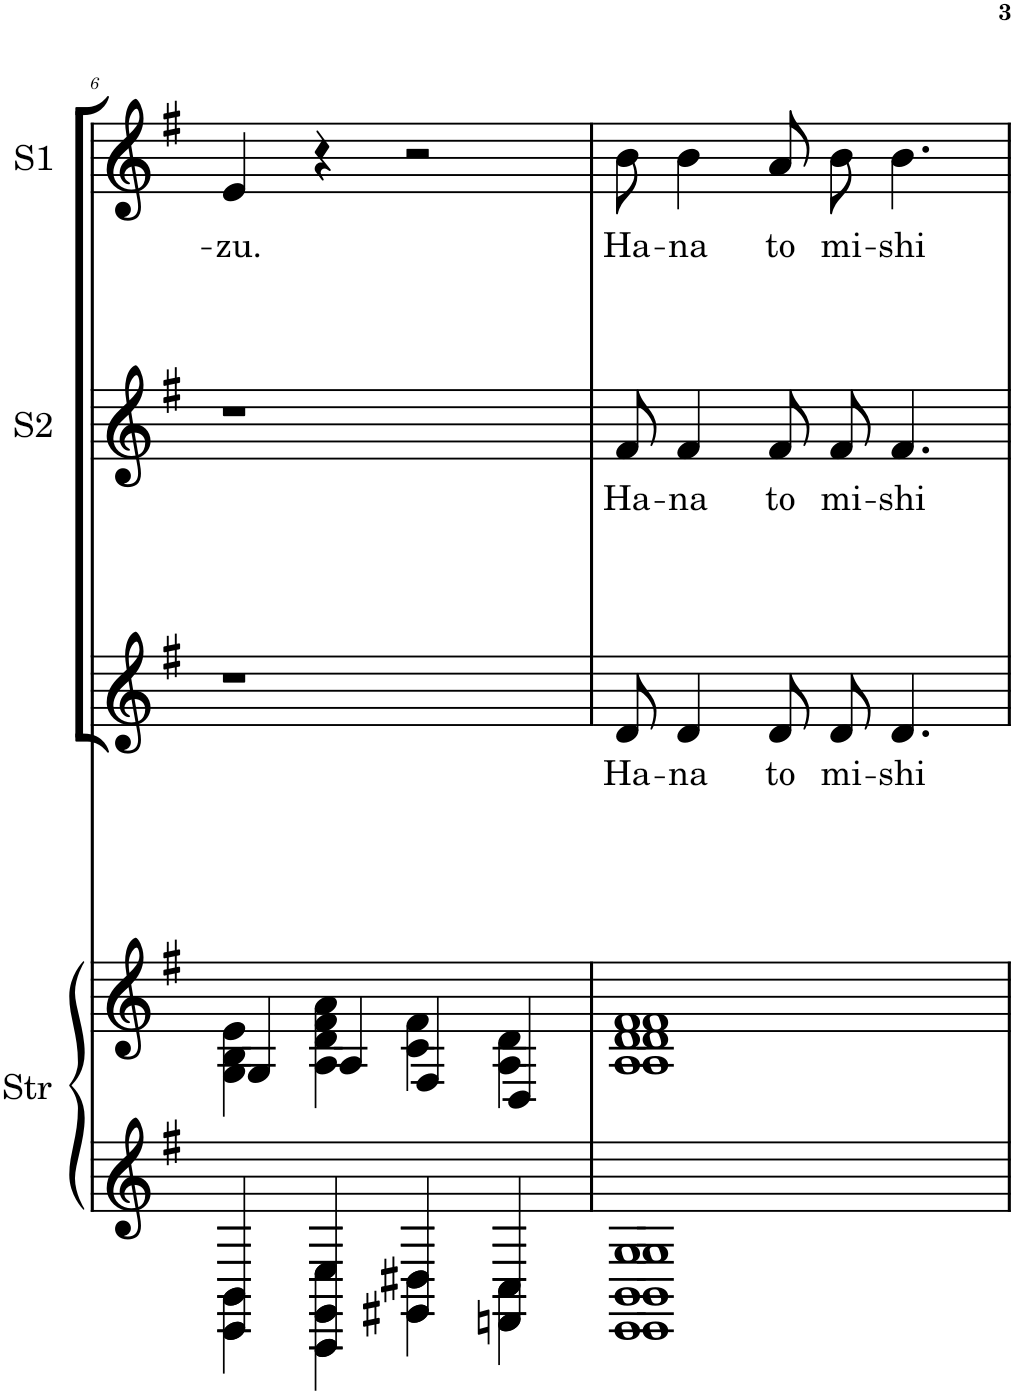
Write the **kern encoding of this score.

**kern	**kern	**kern	**text	**kern	**text	**kern	**text
*part4	*part4	*part3	*part3	*part2	*part2	*part1	*part1
*staff5	*staff4	*staff3	*staff3	*staff2	*staff2	*staff1	*staff1
*I"Strings	*	*I"Alto	*	*I"Soprano 2	*	*I"Soprano 1	*
*I'Str	*	*	*	*I'S2	*	*I'S1	*
!!LO:PB:g=z
*clefG2	*clefG2	*clefG2	*	*clefG2	*	*clefG2	*
*k[f#]	*k[f#]	*k[f#]	*	*k[f#]	*	*k[f#]	*
*G:	*G:	*G:	*	*G:	*	*G:	*
*M4/4	*M4/4	*M4/4	*	*M4/4	*	*M4/4	*
=6	=6	=6	=6	=6	=6	=6	=6
*^	*^	*	*	*	*	*	*
!	!	!	!	!	!	!	!	!	!LO:LY:b
4EE/ 4BB/	4EE\ 4BB\	4G/	4G\ 4B\ 4e\	1r	.	1r	.	4e/	-zu.
4CC/ 4GG/ 4E/	4CC\ 4GG\ 4E\	4A/	4A\ 4d\ 4f#\ 4a\	.	.	.	.	4r	.
4GG#X/ 4D#X/	4GG#\ 4D#\	4F#/	4c\ 4f#\	.	.	.	.	2r	.
4FFn/ 4C/	4FF\ 4C\	4D/	4A\ 4d\	.	.	.	.	.	.
=7	=7	=7	=7	=7	=7	=7	=7	=7	=7
!	!	!	!	!	!LO:LY:b	!	!LO:LY:b	!	!LO:LY:b
1EE 1BB 1G	1EE 1BB 1G	1A 1d 1f#	1A 1d 1f#	8d/	Ha-	8f#/	Ha-	8b\	Ha-
!	!	!	!	!	!LO:LY:b	!	!LO:LY:b	!	!LO:LY:b
.	.	.	.	4d/	-na	4f#/	-na	4b\	-na
!	!	!	!	!	!LO:LY:b	!	!LO:LY:b	!	!LO:LY:b
.	.	.	.	8d/	to	8f#/	to	8a/	to
!	!	!	!	!	!LO:LY:b	!	!LO:LY:b	!	!LO:LY:b
.	.	.	.	8d/	mi-	8f#/	mi-	8b\	mi-
!	!	!	!	!	!LO:LY:b	!	!LO:LY:b	!	!LO:LY:b
.	.	.	.	4.d/	-shi	4.f#/	-shi	4.b\	-shi
*v	*v	*	*	*	*	*	*	*	*
*	*v	*v	*	*	*	*	*	*
=	=	=	=	=	=	=	=
*-	*-	*-	*-	*-	*-	*-	*-
